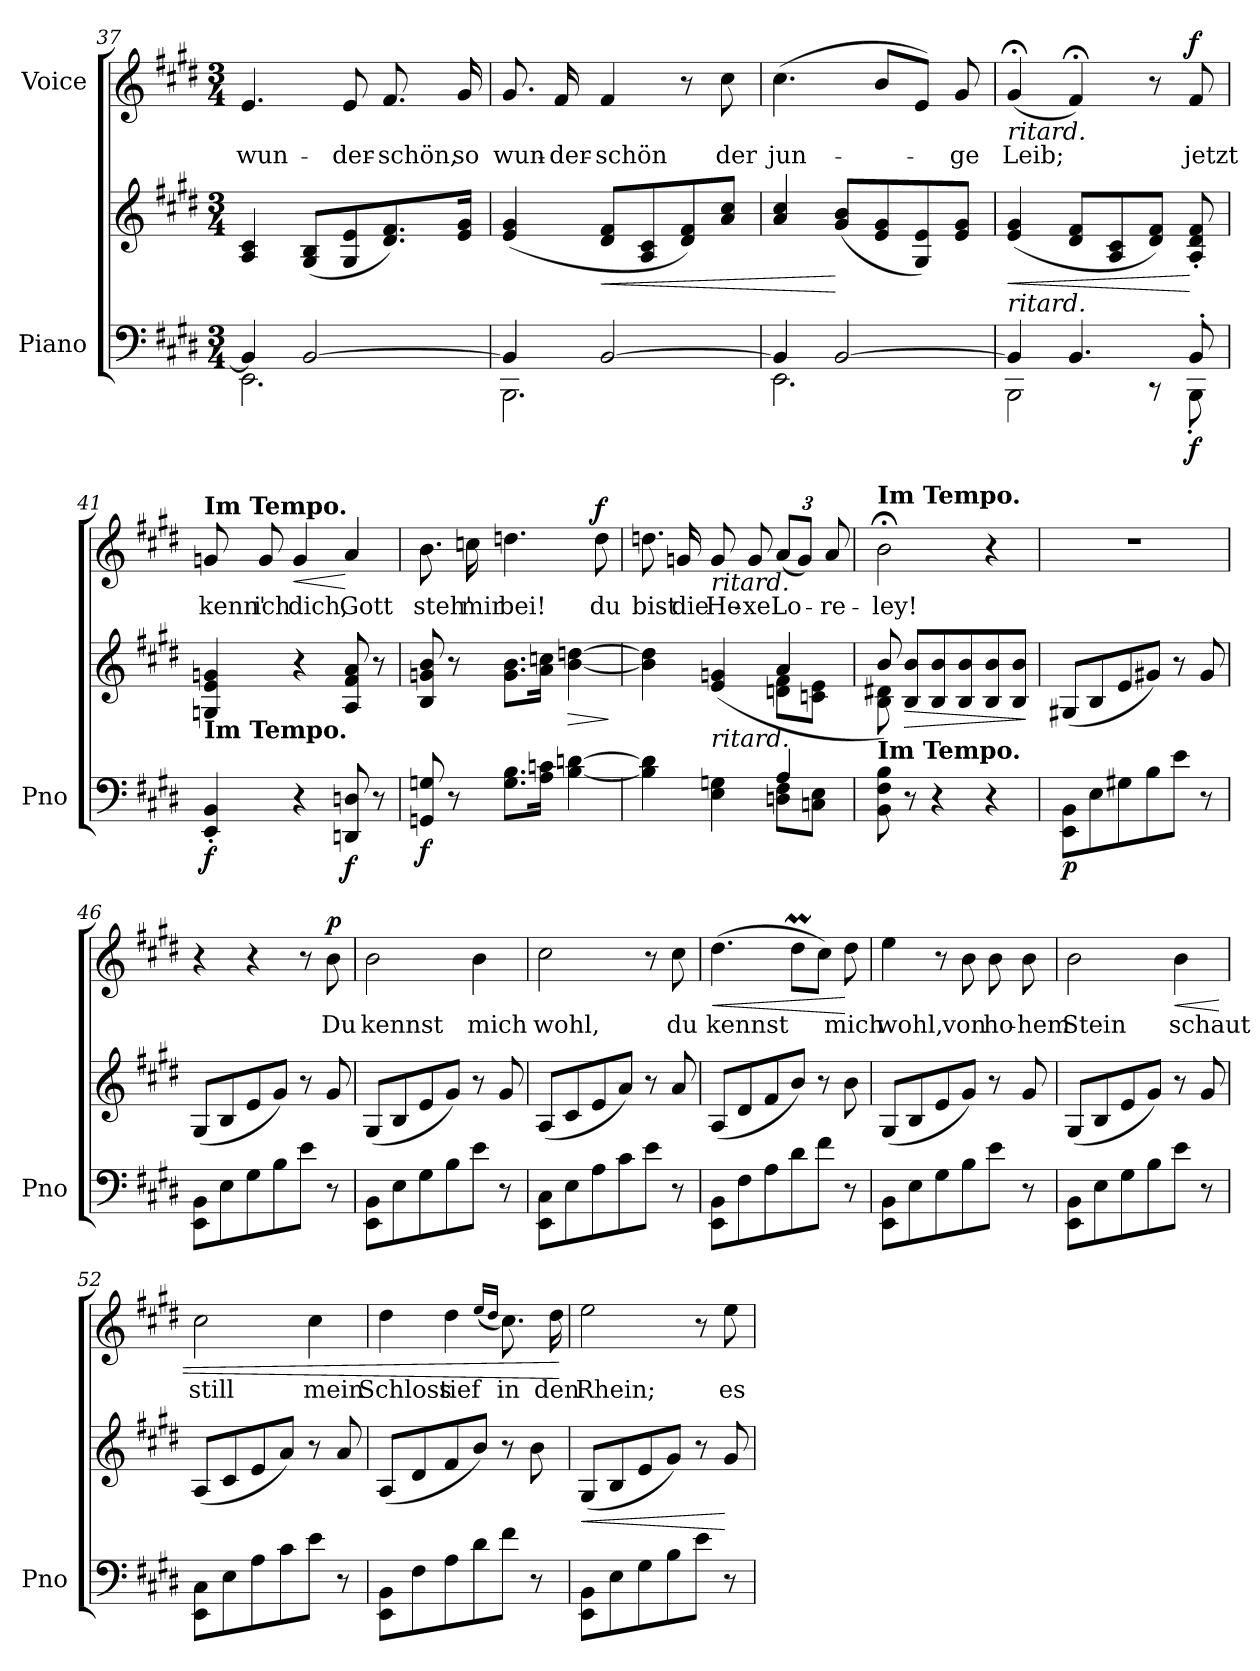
**kern	**kern	**dynam	**kern	**text	**dynam
*part2	*part2	*part2	*part1	*part1	*part1
*staff3	*staff2	*staff2/3	*staff1	*staff1	*staff1
*I"Piano	*	*	*I"Voice	*	*
*I'Pno	*	*	*	*	*
*clefF4	*clefG2	*	*clefG2	*	*
*k[f#c#g#d#]	*k[f#c#g#d#]	*	*k[f#c#g#d#]	*	*
*M3/4	*M3/4	*	*M3/4	*	*
=37	=37	=37	=37	=37	=37
*^	*	*	*	*	*
!	!	!	!	!	!LO:LY:b	!
4BB/]	2.EE\	4A/ 4c#/	.	4.e/	wun-	.
[2BB/	.	(8G#/ 8B/L	.	.	.	.
!	!	!	!	!	!LO:LY:b	!
.	.	8G#/ 8e/	.	8e/	-der-	.
!	!	!	!	!	!LO:LY:b	!
.	.	8.d#/ 8.f#/)	.	8.f#/	-schön,	.
!	!	!	!	!	!LO:LY:b	!
.	.	16e/ 16g#/Jk	.	16g#/	so	.
!!LO:LB:g=z
=38	=38	=38	=38	=38	=38	=38
!	!	!	!	!	!LO:LY:b	!
4BB/]	2.BBB\	(4e/ 4g#/	.	8.g#/	wun-	.
!	!	!	!	!	!LO:LY:b	!
.	.	.	.	16f#/	-der-	.
!	!	!	!LO:HP:b	!	!LO:LY:b	!
[2BB/	.	8d#/ 8f#/L	<	4f#/	-schön	.
.	.	8A/ 8c#/	.	.	.	.
.	.	8d#/ 8f#/)	.	8r	.	.
!	!	!	!	!	!LO:LY:b	!
.	.	8a/ 8cc#/J	.	8cc#\	der	.
=39	=39	=39	=39	=39	=39	=39
!	!	!	!	!	!LO:LY:b	!
4BB/]	2.EE\	4a/ 4cc#/	.	(4.cc#\	jun-	.
[2BB/	.	(8g#/ 8b/L	[	.	.	.
.	.	8e/ 8g#/	.	8b/L	.	.
.	.	8G#/ 8e/)	.	8e/J)	.	.
!	!	!	!	!	!LO:LY:b	!
.	.	8e/ 8g#/J	.	8g#/	-ge	.
=40	=40	=40	=40	=40	=40	=40
!	!	!	!	!LO:TX:b:i:t=ritard.	!	!
!	!	!LO:TX:b:i:t=ritard.	!	!	!	!
!	!	!	!LO:HP:b	!	!LO:LY:b	!
4BB/]	2BBB\	(4e/ 4g#/	<	(4g#;</	Leib;	.
4.BB/	.	8d#/ 8f#/L	.	4f#;</)	.	.
.	.	8A/ 8c#/	.	.	.	.
.	8r	8d#/ 8f#/J)	.	8r	.	.
!	!	!	!LO:DY:n=1:b=2	!	!LO:LY:b	!LO:DY:b
8BB'/	8BBB'\	8A/' 8d#/' 8f#/'	[ f	8f#/	jetzt	f
=41	=41	=41	=41	=41	=41	=41
!	!	!	!	!LO:TX:a:B:t=Im Tempo.	!	!
!	!	!LO:TX:b:B:t=Im Tempo.	!	!	!	!
!	!	!	!LO:DY:b=2	!	!LO:LY:b	!
*v	*v	*	*	*	*	*
4EE/' 4BB/'	4Gn/ 4e/ 4gn/	f	8gn/	kenn'	.
!	!	!	!	!LO:LY:b	!
.	.	.	8g/	ich	.
!	!	!	!	!LO:LY:b	!LO:HP:b
4r	4r	.	4g/	dich,	<
!	!	!LO:DY:b=2	!	!LO:LY:b	!
8DDn/ 8Dn/	8A/ 8f#/ 8a/	f	4a/	Gott	[
8r	8r	.	.	.	.
=42	=42	=42	=42	=42	=42
!	!	!LO:DY:b=2	!	!LO:LY:b	!
8GGn/ 8Gn/	8B/ 8gn/ 8b/	f	8.b\	steh'	.
8r	8r	.	.	.	.
!	!	!	!	!LO:LY:b	!
.	.	.	16ccn\	mir	.
!	!	!	!	!LO:LY:b	!
8.G\ 8.B\L	8.g\ 8.b\L	.	4.ddn\	bei!	.
16A\ 16cn\Jk	16a\ 16ccn\Jk	.	.	.	.
!	!	!LO:HP:b	!	!	!
[4B\ [4dn\	[4b\ [4ddn\	>	.	.	.
!	!	!	!	!LO:LY:b	!LO:DY:b
.	.	.	8dd\	du	f
.	.	]	.	.	.
!!LO:LB:g=z
=43	=43	=43	=43	=43	=43
*^	*^	*	*	*	*
!	!	!	!	!	!	!LO:LY:b	!
4B\] 4d\]	2ryy	4b\] 4dd\]	2ryy	.	8.ddn\	bist	.
!	!	!	!	!	!	!LO:LY:b	!
.	.	.	.	.	16gn/	die	.
!	!	!	!	!	!LO:TX:b:i:t=ritard.	!	!
!	!	!LO:TX:b:i:t=ritard.	!	!	!	!	!
!	!	!	!	!	!	!LO:LY:b	!
4E\ 4Gn\	.	(4e/ 4gn/	.	.	8g/	He-	.
!	!	!	!	!	!	!LO:LY:b	!
.	.	.	.	.	8g/	-xe	.
*	*	*	*	*	*Xbrackettup	*	*
!	!	!	!	!	!	!LO:LY:b	!
4A/	8Dn\ 8F#\L	4a/	8dn\ 8f#\L	.	(12a/L	Lo-	.
.	.	.	.	.	12g/J)	.	.
.	8Cn\ 8E\J	.	8cn\ 8e\J	.	.	.	.
!	!	!	!	!	!	!LO:LY:b	!
.	.	.	.	.	12a/	-re-	.
*v	*v	*	*	*	*	*	*
=44	=44	=44	=44	=44	=44	=44
!	!	!	!	!LO:TX:a:B:t=Im Tempo.	!	!
!	!LO:TX:b:B:t=Im Tempo.	!	!	!	!	!
!	!	!	!	!	!LO:LY:b	!
8BB\ 8F#\ 8B\	8b/)	8B\ 8d#X\	.	2b;<\	-ley!	.
!	!	!	!LO:HP:b	!	!	!
8r	8B/ 8b/L	2ryy	>	.	.	.
4r	8B/ 8b/	.	.	.	.	.
.	8B/ 8b/	.	.	.	.	.
4r	8B/ 8b/	.	.	4r	.	.
.	8B/ 8b/J	8ryy	.	.	.	.
*	*v	*v	*	*	*	*
.	.	]	.	.	.
=45	=45	=45	=45	=45	=45
!	!	!LO:DY:b=2	!	!	!
8EE\ 8BB\L	(8G#X/L	p	2.r	.	.
8E\	8B/	.	.	.	.
8G#X\	8e/	.	.	.	.
8B\	8g#X/J)	.	.	.	.
8e\J	8r	.	.	.	.
8r	8g#/	.	.	.	.
=46	=46	=46	=46	=46	=46
8EE\ 8BB\L	(8G#/L	.	4r	.	.
8E\	8B/	.	.	.	.
8G#\	8e/	.	4r	.	.
8B\	8g#/J)	.	.	.	.
8e\J	8r	.	8r	.	.
!	!	!	!	!LO:LY:b	!LO:DY:b
8r	8g#/	.	8b\	Du	p
=47	=47	=47	=47	=47	=47
!	!	!	!	!LO:LY:b	!
8EE\ 8BB\L	(8G#/L	.	2b\	kennst	.
8E\	8B/	.	.	.	.
8G#\	8e/	.	.	.	.
8B\	8g#/J)	.	.	.	.
!	!	!	!	!LO:LY:b	!
8e\J	8r	.	4b\	mich	.
8r	8g#/	.	.	.	.
!!LO:LB:g=z
=48	=48	=48	=48	=48	=48
!	!	!	!	!LO:LY:b	!
8EE\ 8C#\L	(8A/L	.	2cc#\	wohl,	.
8E\	8c#/	.	.	.	.
8A\	8e/	.	.	.	.
8c#\	8a/J)	.	.	.	.
8e\J	8r	.	8r	.	.
!	!	!	!	!LO:LY:b	!
8r	8a/	.	8cc#\	du	.
!!LO:PB:g=z
=49	=49	=49	=49	=49	=49
!	!	!	!	!LO:LY:b	!LO:HP:b
8EE\ 8BB\L	(8A/L	.	(4.dd#\	kennst	<
8F#\	8d#/	.	.	.	.
8A\	8f#/	.	.	.	.
8d#\	8b/J)	.	8dd#m\L	.	.
8f#\J	8r	.	8cc#\J)	.	.
!	!	!	!	!LO:LY:b	!
8r	8b\	.	8dd#\	mich	[
=50	=50	=50	=50	=50	=50
!	!	!	!	!LO:LY:b	!
8EE\ 8BB\L	(8G#/L	.	4ee\	wohl,	.
8E\	8B/	.	.	.	.
8G#\	8e/	.	8r	.	.
!	!	!	!	!LO:LY:b	!
8B\	8g#/J)	.	8b\	von	.
!	!	!	!	!LO:LY:b	!
8e\J	8r	.	8b\	ho-	.
!	!	!	!	!LO:LY:b	!
8r	8g#/	.	8b\	-hem	.
=51	=51	=51	=51	=51	=51
!	!	!	!	!LO:LY:b	!
8EE\ 8BB\L	(8G#/L	.	2b\	Stein	.
8E\	8B/	.	.	.	.
8G#\	8e/	.	.	.	.
8B\	8g#/J)	.	.	.	.
!	!	!	!	!LO:LY:b	!LO:HP:b
8e\J	8r	.	4b\	schaut	<
8r	8g#/	.	.	.	.
=52	=52	=52	=52	=52	=52
!	!	!	!	!LO:LY:b	!
8EE\ 8C#\L	(8A/L	.	2cc#\	still	.
8E\	8c#/	.	.	.	.
8A\	8e/	.	.	.	.
8c#\	8a/J)	.	.	.	.
!	!	!	!	!LO:LY:b	!
8e\J	8r	.	4cc#\	mein	.
8r	8a/	.	.	.	.
=53	=53	=53	=53	=53	=53
!	!	!	!	!LO:LY:b	!
8EE\ 8BB\L	(8A/L	.	4dd#\	Schloss	.
8F#\	8d#/	.	.	.	.
!	!	!	!	!LO:LY:b	!
8A\	8f#/	.	4dd#\	tief	.
8d#\	8b/J)	.	.	.	.
.	.	.	(16qee/LL	.	.
.	.	.	16qdd#/JJ	.	.
!	!	!	!	!LO:LY:b	!
8f#\J	8r	.	8.cc#\)	in	.
8r	8b\	.	.	.	.
!	!	!	!	!LO:LY:b	!
.	.	.	16dd#\	den	.
.	.	.	.	.	[
!!LO:LB:g=z
=54	=54	=54	=54	=54	=54
!	!	!LO:HP:b	!	!LO:LY:b	!
8EE\ 8BB\L	(8G#/L	<	2ee\	Rhein;	.
8E\	8B/	.	.	.	.
8G#\	8e/	.	.	.	.
8B\	8g#/J)	.	.	.	.
8e\J	8r	.	8r	.	.
!	!	!	!	!LO:LY:b	!
8r	8g#/	[	8ee\	es	.
=	=	=	=	=	=
*-	*-	*-	*-	*-	*-
